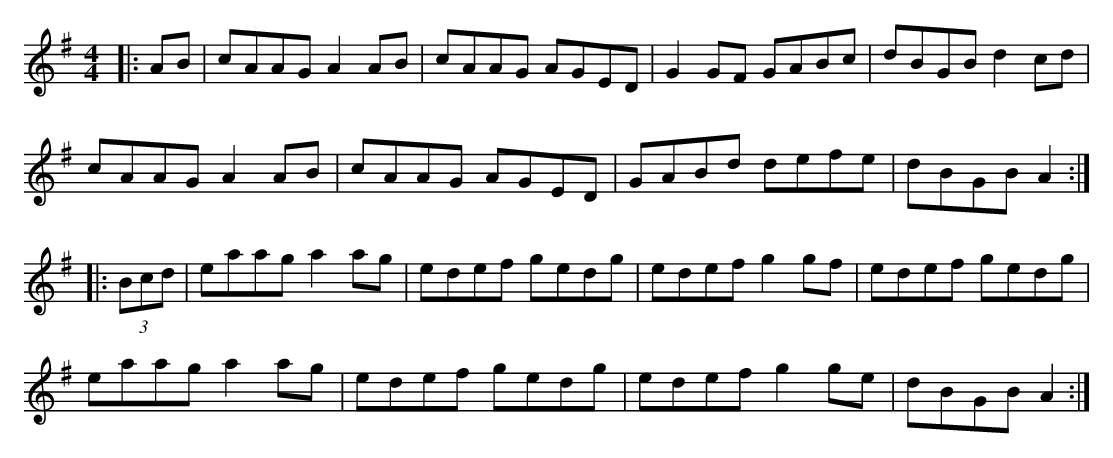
X:1
M:4/4
K:Ador
|:AB|cAAG A2 AB|cAAG AGED|G2 GF GABc|dBGB d2 cd|
cAAG A2 AB|cAAG AGED|GABd defe|dBGB A2:|
|:(3Bcd|eaag a2 ag|edef gedg|edef g2 gf|edef gedg|
eaag a2 ag|edef gedg|edef g2 ge|dBGB A2:|
